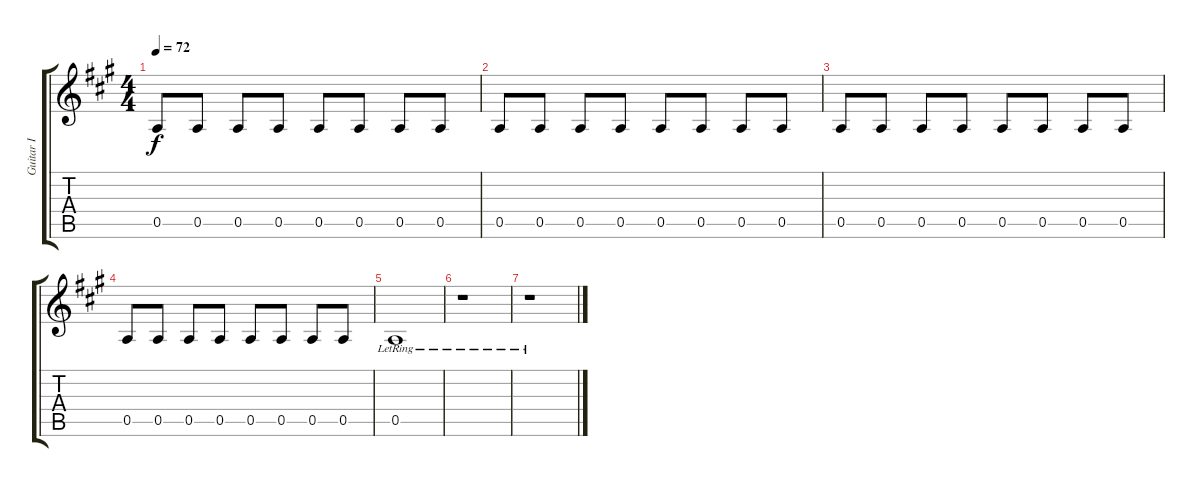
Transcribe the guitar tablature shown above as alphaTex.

\track ("Guitar I" "Guitar I") {instrument electricguitarclean}
\staff {score tabs}
\tuning (E4 B3 G3 D3 A2 E2) {hide}
\ts (4 4)
\tempo 72
\clef g2
\ks a
0.5.8{dy f} 0.5.8 0.5.8 0.5.8 0.5.8 0.5.8 0.5.8 0.5.8 |
0.5.8 0.5.8 0.5.8 0.5.8 0.5.8 0.5.8 0.5.8 0.5.8 |
0.5.8 0.5.8 0.5.8 0.5.8 0.5.8 0.5.8 0.5.8 0.5.8 |
0.5.8 0.5.8 0.5.8 0.5.8 0.5.8 0.5.8 0.5.8 0.5.8 |
0.5{lr}.1 |
r.1 |
r.1
